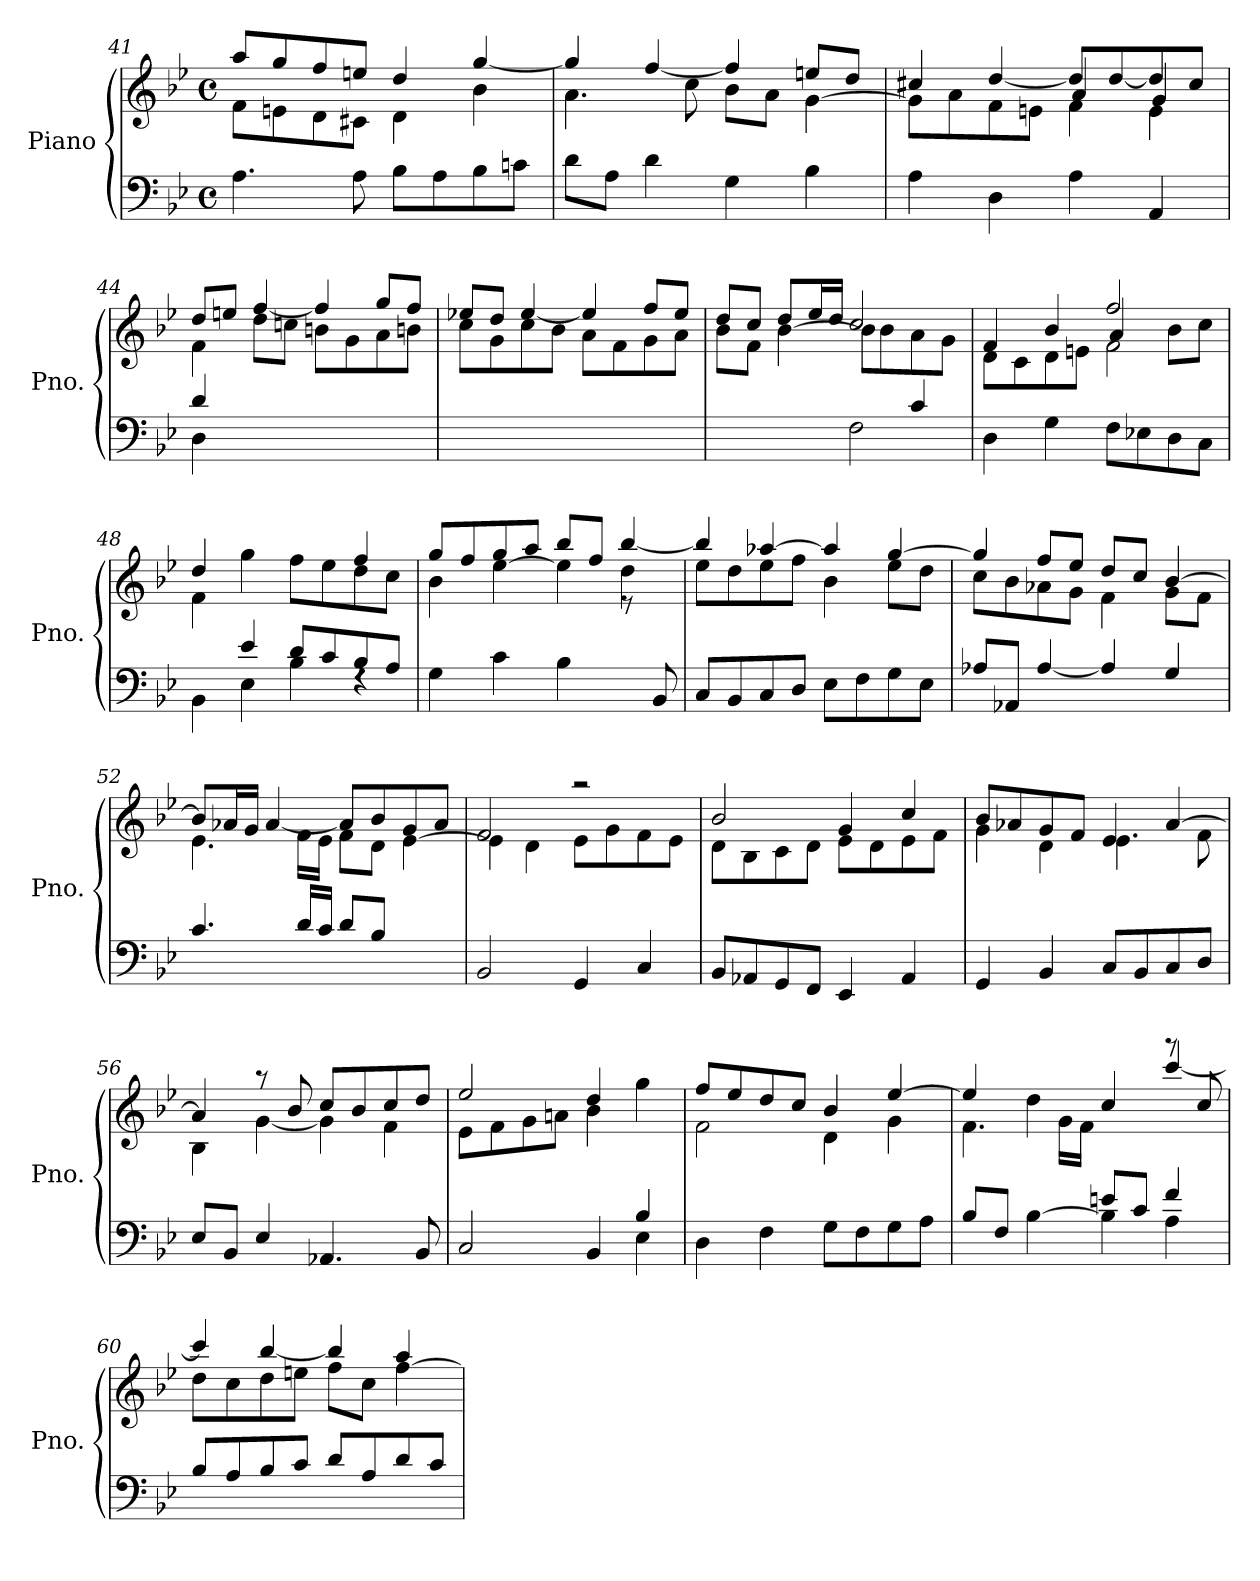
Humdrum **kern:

**kern	**kern
*part1	*part1
*staff2	*staff1
*I"Piano	*
*I'Pno.	*
*clefF4	*clefG2
*k[b-e-]	*k[b-e-]
*M4/4	*M4/4
*met(c)	*met(c)
=41	=41
*	*^
4.A\	8f\L	8aa/L
.	8en\	8gg/
.	8d\	8ff/
8A\	8c#X\J	8een/J
8B-\L	4d\	4dd/
8A\	.	.
8B-\	4b-\	[4gg/
8cn\J	.	.
=42	=42	=42
8d\L	4.a\	4gg/]
8A\J	.	.
4d\	.	[4ff/
.	8cc\	.
4G\	8b-\L	4ff/]
.	8a\J	.
4B-\	[4g\	8een/L
.	.	8dd/J
=43	=43	=43
*	*	*^
4A\	8g\L]	4cc#X/	2ryy
.	8a\	.	.
4D\	8f\	[4dd/	.
.	8en\J	.	.
4A\	4f\	8dd/L]	4a/
.	.	[8dd/	.
4AA/	4e\	8dd/]	4g/
.	.	8cc#/J	.
!!LO:PB:g=z
=44	=44	=44	=44
*^	*	*	*^
4d/	4D\	4ryy	8dd/L	4f\	4ryy
.	.	.	8een/J	.	.
2.ryy	2.ryy	4rcccyy	[4ff/	2.ryy	8dd\L
.	.	.	.	.	8ccn\J
.	.	2raayy	4ff/]	.	8bn\L
.	.	.	.	.	8g\
.	.	.	8gg/L	.	8a\
.	.	.	8ff/J	.	8bn\J
*v	*v	*	*	*	*
*	*	*	*v	*v
=45	=45	=45	=45
1ryy	1ryy	8ee-X/L	8cc\L
.	.	8dd/J	8g\
.	.	[4ee-/	8cc\
.	.	.	8b-\J
.	.	4ee-/]	8a\L
.	.	.	8f\
.	.	8ff/L	8g\
.	.	8ee-/J	8a\J
=46	=46	=46	=46
*^	*	*	*
2.ryy	2ryy	2.rEEyy	8dd/L	8b-\L
.	.	.	8cc/J	8f\J
.	.	.	8dd/L	[4b-\
.	.	.	16ee-/L	.
.	.	.	16dd/JJ	.
.	2F\	.	2cc/	8b-\L]
.	.	.	.	8b-\
4c/	.	4ryy	.	8a\
.	.	.	.	8g\J
*v	*v	*	*	*
=47	=47	=47	=47
4D\	8d\L	2reeeyy	4f/
.	8c\	.	.
4G\	8d\	.	4b-/
.	8en\J	.	.
8F\L	2f\	2ff/	4a/
8E-X\	.	.	.
8D\	.	.	8b-\L
8C\J	.	.	8cc\J
=48	=48	=48	=48
*^	*	*	*
4ryy	4BB-\	4f\	2.ryy	4dd/
4e-/	4E-\	2.ryy	.	4gg\
8d/L	4B-\	.	.	8ff\L
8c/	.	.	.	8ee-\
8B-/	4rF	.	4ff/	8dd\
8A/J	.	.	.	8cc\J
*v	*v	*	*	*
!!LO:LB:g=z	!!	!!
=49	=49	=49	=49
4G\	2.ryy	8gg/L	4b-\
.	.	8ff/	.
4c\	.	8gg/	[4ee-\
.	.	8aa/J	.
4B-\	.	8bb-/L	4ee-\]
.	.	8ff/J	.
8ryy	8re	[4bb-/	4dd\
8BB-/	8ryy	.	.
*	*	*v	*v
=50	=50	=50
8C/L	4bb-/]	8ee-\L
8BB-/	.	8dd\
8C/	[4aa-X/	8ee-\
8D/J	.	8ff\J
8E-\L	4aa-/]	4b-\
8F\	.	.
8G\	[4gg/	8ee-\L
8E-\J	.	8dd\J
=51	=51	=51
8A-X/L	4gg/]	8cc\L
8AA-X/J	.	8b-\
[4A-/	8ff/L	8a-X\
.	8ee-/J	8g\J
4A-/]	8dd/L	4f\
.	8cc/J	.
4G/	[4b-/	8g\L
.	.	8f\J
=52	=52	=52
*	*	*^
4.c/	2.ryy	8b-/L]	4.e-\
.	.	16a-X/L	.
.	.	16g/JJ	.
.	.	[4a-/	.
16d/LL	.	.	16f\LL
16c/JJ	.	.	16e-\JJ
8d/L	.	8a-/L]	8f\L
8B-/J	.	8b-/	8d\J
4ryy	4rffyy	8g/	[4e-\
.	.	8a-/J	.
*	*	*v	*v
!!LO:LB:g=z
=53	=53	=53
2BB-/	2f/	4e-\]
.	.	4d\
4GG/	2raa	8e-\L
.	.	8g\
4C/	.	8f\
.	.	8e-\J
=54	=54	=54
8BB-/L	2b-/	8d\L
8AA-X/	.	8B-\
8GG/	.	8c\
8FF/J	.	8d\J
4EE-/	4g/	8e-\L
.	.	8d\
4AA-/	4cc/	8e-\
.	.	8f\J
=55	=55	=55
4GG/	8b-/L	4g\
.	8a-X/	.
4BB-/	8g/	4d\
.	8f/J	.
8C/L	4e-/	4.e-\
8BB-/	.	.
8C/	[4a-/	.
8D/J	.	8f\
=56	=56	=56
8E-/L	4a-/]	4B-\
8BB-/J	.	.
4E-/	8raa	[4g\
.	8b-/	.
4.AA-X/	8cc/L	4g\]
.	8b-/	.
.	8cc/	4f\
8BB-/	8dd/J	.
=57	=57	=57
*^	*	*
2C/	2.ryy	2ee-/	8e-\L
.	.	.	8f\
.	.	.	8g\
.	.	.	8an\J
4BB-/	.	4dd/	4b-\
4E-\	4B-/	4gg\	4ryy
*v	*v	*	*
!!LO:LB:g=z	!!
=58	=58	=58
4D\	8ff/L	2f\
.	8ee-/	.
4F\	8dd/	.
.	8cc/J	.
8G\L	4b-/	4d\
8F\	.	.
8G\	[4ee-/	4g\
8A\J	.	.
=59	=59	=59
*^	*	*^
8B-/L	2ryy	4ee-/]	2.ryy	4.f\
8F/J	.	.	.	.
[4B-\	.	4dd\	.	.
.	.	.	.	16g\LL
.	.	.	.	16f\JJ
4B-\]	8en/L	4cc/	.	2ryy
.	8c/J	.	.	.
4A\	4f/	8r	[4ccc/	.
.	.	8cc/	.	.
*	*	*	*v	*v
=60	=60	=60	=60
8B-/L	1ryy	8dd\L	4ccc/]
8A/	.	8cc\	.
8B-/	.	8dd\	[4bb-/
8c/J	.	8een\J	.
8d/L	.	8ff\L	4bb-/]
8A/	.	8cc\J	.
8d/	.	[4ff\	4aa/
8c/J	.	.	.
*v	*v	*	*
*	*v	*v
=	=
*-	*-
